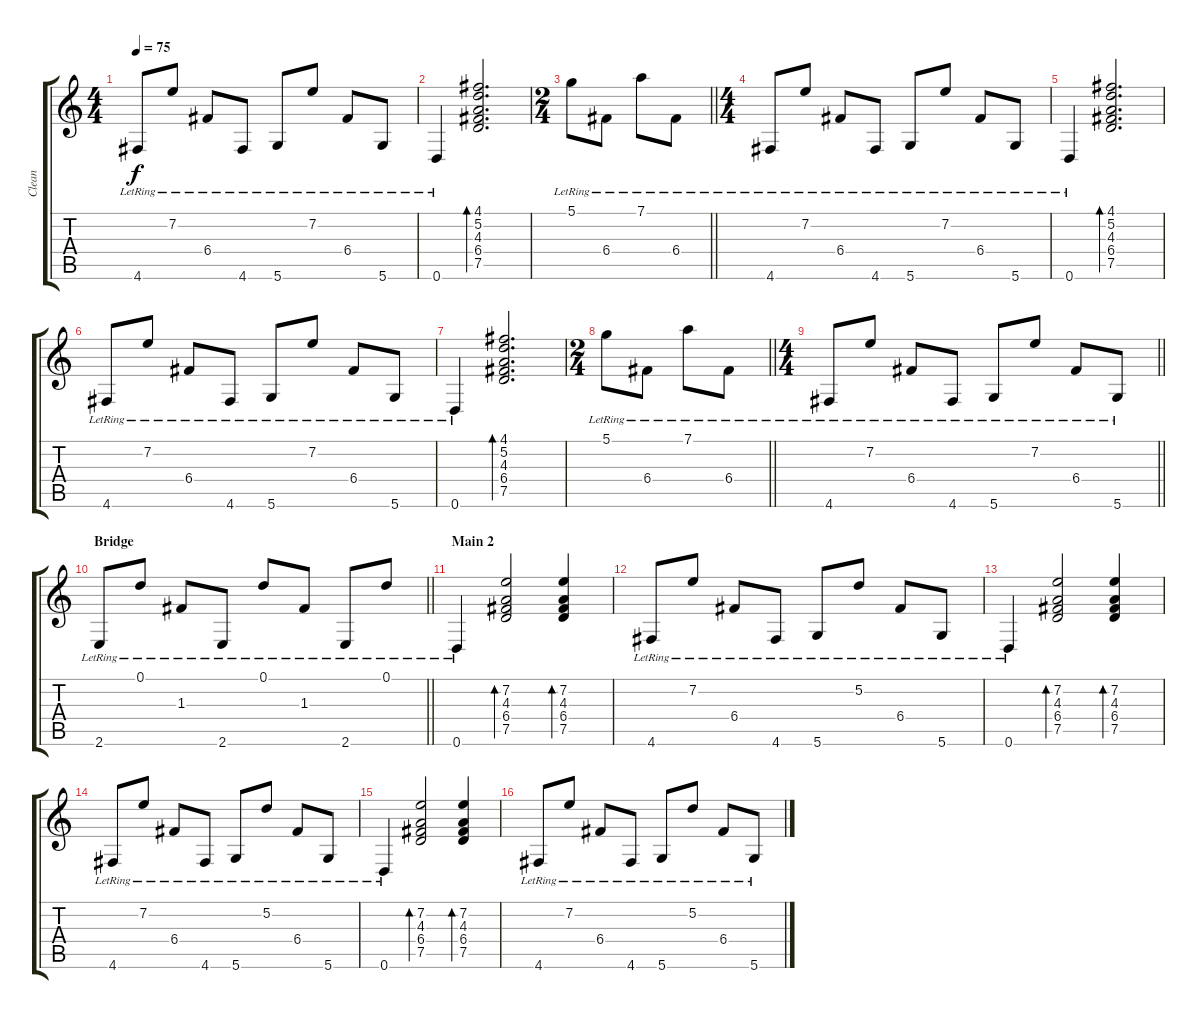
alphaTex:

\track ("Clean" "Clean") {instrument electricguitarjazz}
\staff {score tabs}
\tuning (D4 A3 F3 C3 G2 D2) {hide}
\ts (4 4)
\tempo 75
\clef g2
\ks c
4.6{lr}.8{dy f} 7.2{lr}.8 6.4{lr}.8 4.6{lr}.8 5.6{lr}.8 7.2{lr}.8 6.4{lr}.8 5.6{lr}.8 |
0.6{lr}.4 (4.1 5.2 4.3 6.4 7.5).2{d bd 120} |
\ts (2 4)
\barLineRight lightlight
5.1{lr}.8 6.4{lr}.8 7.1{lr}.8 6.4{lr}.8 |
\ts (4 4)
4.6{lr}.8 7.2{lr}.8 6.4{lr}.8 4.6{lr}.8 5.6{lr}.8 7.2{lr}.8 6.4{lr}.8 5.6{lr}.8 |
0.6{lr}.4 (4.1 5.2 4.3 6.4 7.5).2{d bd 120} |
4.6{lr}.8 7.2{lr}.8 6.4{lr}.8 4.6{lr}.8 5.6{lr}.8 7.2{lr}.8 6.4{lr}.8 5.6{lr}.8 |
0.6{lr}.4 (4.1 5.2 4.3 6.4 7.5).2{d bd 120} |
\ts (2 4)
\barLineRight lightlight
5.1{lr}.8 6.4{lr}.8 7.1{lr}.8 6.4{lr}.8 |
\ts (4 4)
\barLineRight lightlight
4.6{lr}.8 7.2{lr}.8 6.4{lr}.8 4.6{lr}.8 5.6{lr}.8 7.2{lr}.8 6.4{lr}.8 5.6{lr}.8 |
\section ("" "Bridge")
\barLineRight lightlight
2.6{lr}.8 0.1{lr}.8 1.3{lr}.8 2.6{lr}.8 0.1{lr}.8 1.3{lr}.8 2.6{lr}.8 0.1{lr}.8 |
\section ("" "Main 2")
0.6{lr}.4 (7.2 4.3 6.4 7.5).2{bd 120} (7.2 4.3 6.4 7.5).4{bd 60} |
4.6{lr}.8 7.2{lr}.8 6.4{lr}.8 4.6{lr}.8 5.6{lr}.8 5.2{lr}.8 6.4{lr}.8 5.6{lr}.8 |
0.6{lr}.4 (7.2 4.3 6.4 7.5).2{bd 120} (7.2 4.3 6.4 7.5).4{bd 60} |
4.6{lr}.8 7.2{lr}.8 6.4{lr}.8 4.6{lr}.8 5.6{lr}.8 5.2{lr}.8 6.4{lr}.8 5.6{lr}.8 |
0.6{lr}.4 (7.2 4.3 6.4 7.5).2{bd 120} (7.2 4.3 6.4 7.5).4{bd 60} |
4.6{lr}.8 7.2{lr}.8 6.4{lr}.8 4.6{lr}.8 5.6{lr}.8 5.2{lr}.8 6.4{lr}.8 5.6{lr}.8
